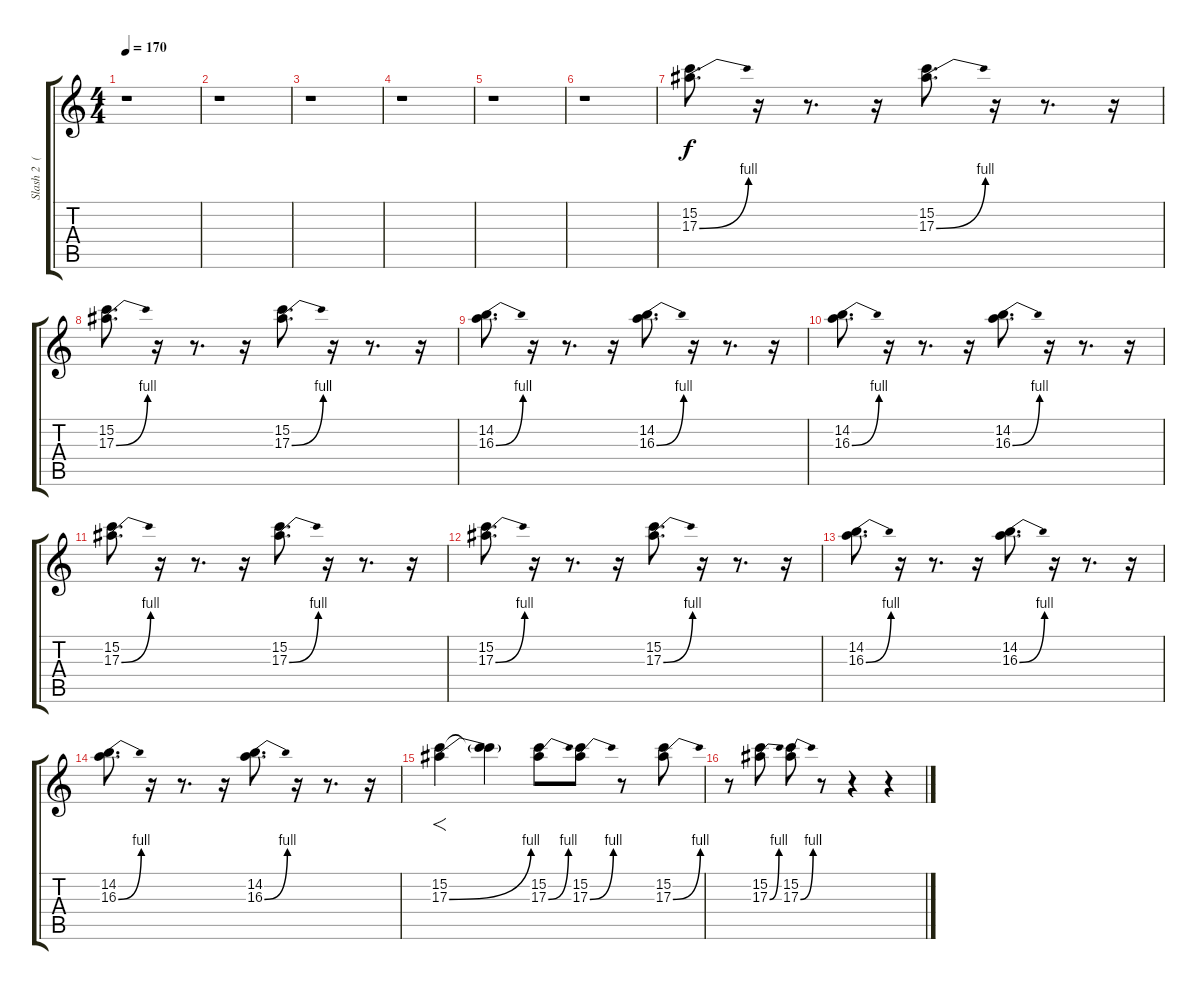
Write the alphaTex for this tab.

\track ("Slash 2  ( Lead Guitar )" "Slash 2  (") {instrument distortionguitar}
\staff {score tabs}
\tuning (D4 A3 F3 C3 G2 C2) {hide}
\ts (4 4)
\tempo 170
\clef g2
\ks c
r.1{dy f} |
r.1 |
r.1 |
r.1 |
r.1 |
r.1 |
(15.2 17.3{be (bend 0 0 60 4)}).8{d instrument distortionguitar} r.16 r.8{d} r.16 (15.2 17.3{be (bend 0 0 60 4)}).8{d} r.16 r.8{d} r.16 |
(15.2 17.3{be (bend 0 0 60 4)}).8{d} r.16 r.8{d} r.16 (15.2 17.3{be (bend 0 0 60 4)}).8{d} r.16 r.8{d} r.16 |
(14.2 16.3{be (bend 0 0 60 4)}).8{d} r.16 r.8{d} r.16 (14.2 16.3{be (bend 0 0 60 4)}).8{d} r.16 r.8{d} r.16 |
(14.2 16.3{be (bend 0 0 60 4)}).8{d} r.16 r.8{d} r.16 (14.2 16.3{be (bend 0 0 60 4)}).8{d} r.16 r.8{d} r.16 |
(15.2 17.3{be (bend 0 0 60 4)}).8{d} r.16 r.8{d} r.16 (15.2 17.3{be (bend 0 0 60 4)}).8{d} r.16 r.8{d} r.16 |
(15.2 17.3{be (bend 0 0 60 4)}).8{d} r.16 r.8{d} r.16 (15.2 17.3{be (bend 0 0 60 4)}).8{d} r.16 r.8{d} r.16 |
(14.2 16.3{be (bend 0 0 60 4)}).8{d} r.16 r.8{d} r.16 (14.2 16.3{be (bend 0 0 60 4)}).8{d} r.16 r.8{d} r.16 |
(14.2 16.3{be (bend 0 0 60 4)}).8{d} r.16 r.8{d} r.16 (14.2 16.3{be (bend 0 0 60 4)}).8{d} r.16 r.8{d} r.16 |
(15.2 17.3{be (bend 0 0 60 4)}).4{f} (15.2{t} 17.3{t}).4 (15.2 17.3{be (bend 0 0 60 4)}).8 (15.2 17.3{be (bend 0 0 60 4)}).8 r.8 (15.2 17.3{be (bend 0 0 60 4)}).8 |
r.8 (15.2 17.3{be (bend 0 0 60 4)}).8 (15.2 17.3{be (bend 0 0 60 4)}).8 r.8 r.4 r.4
